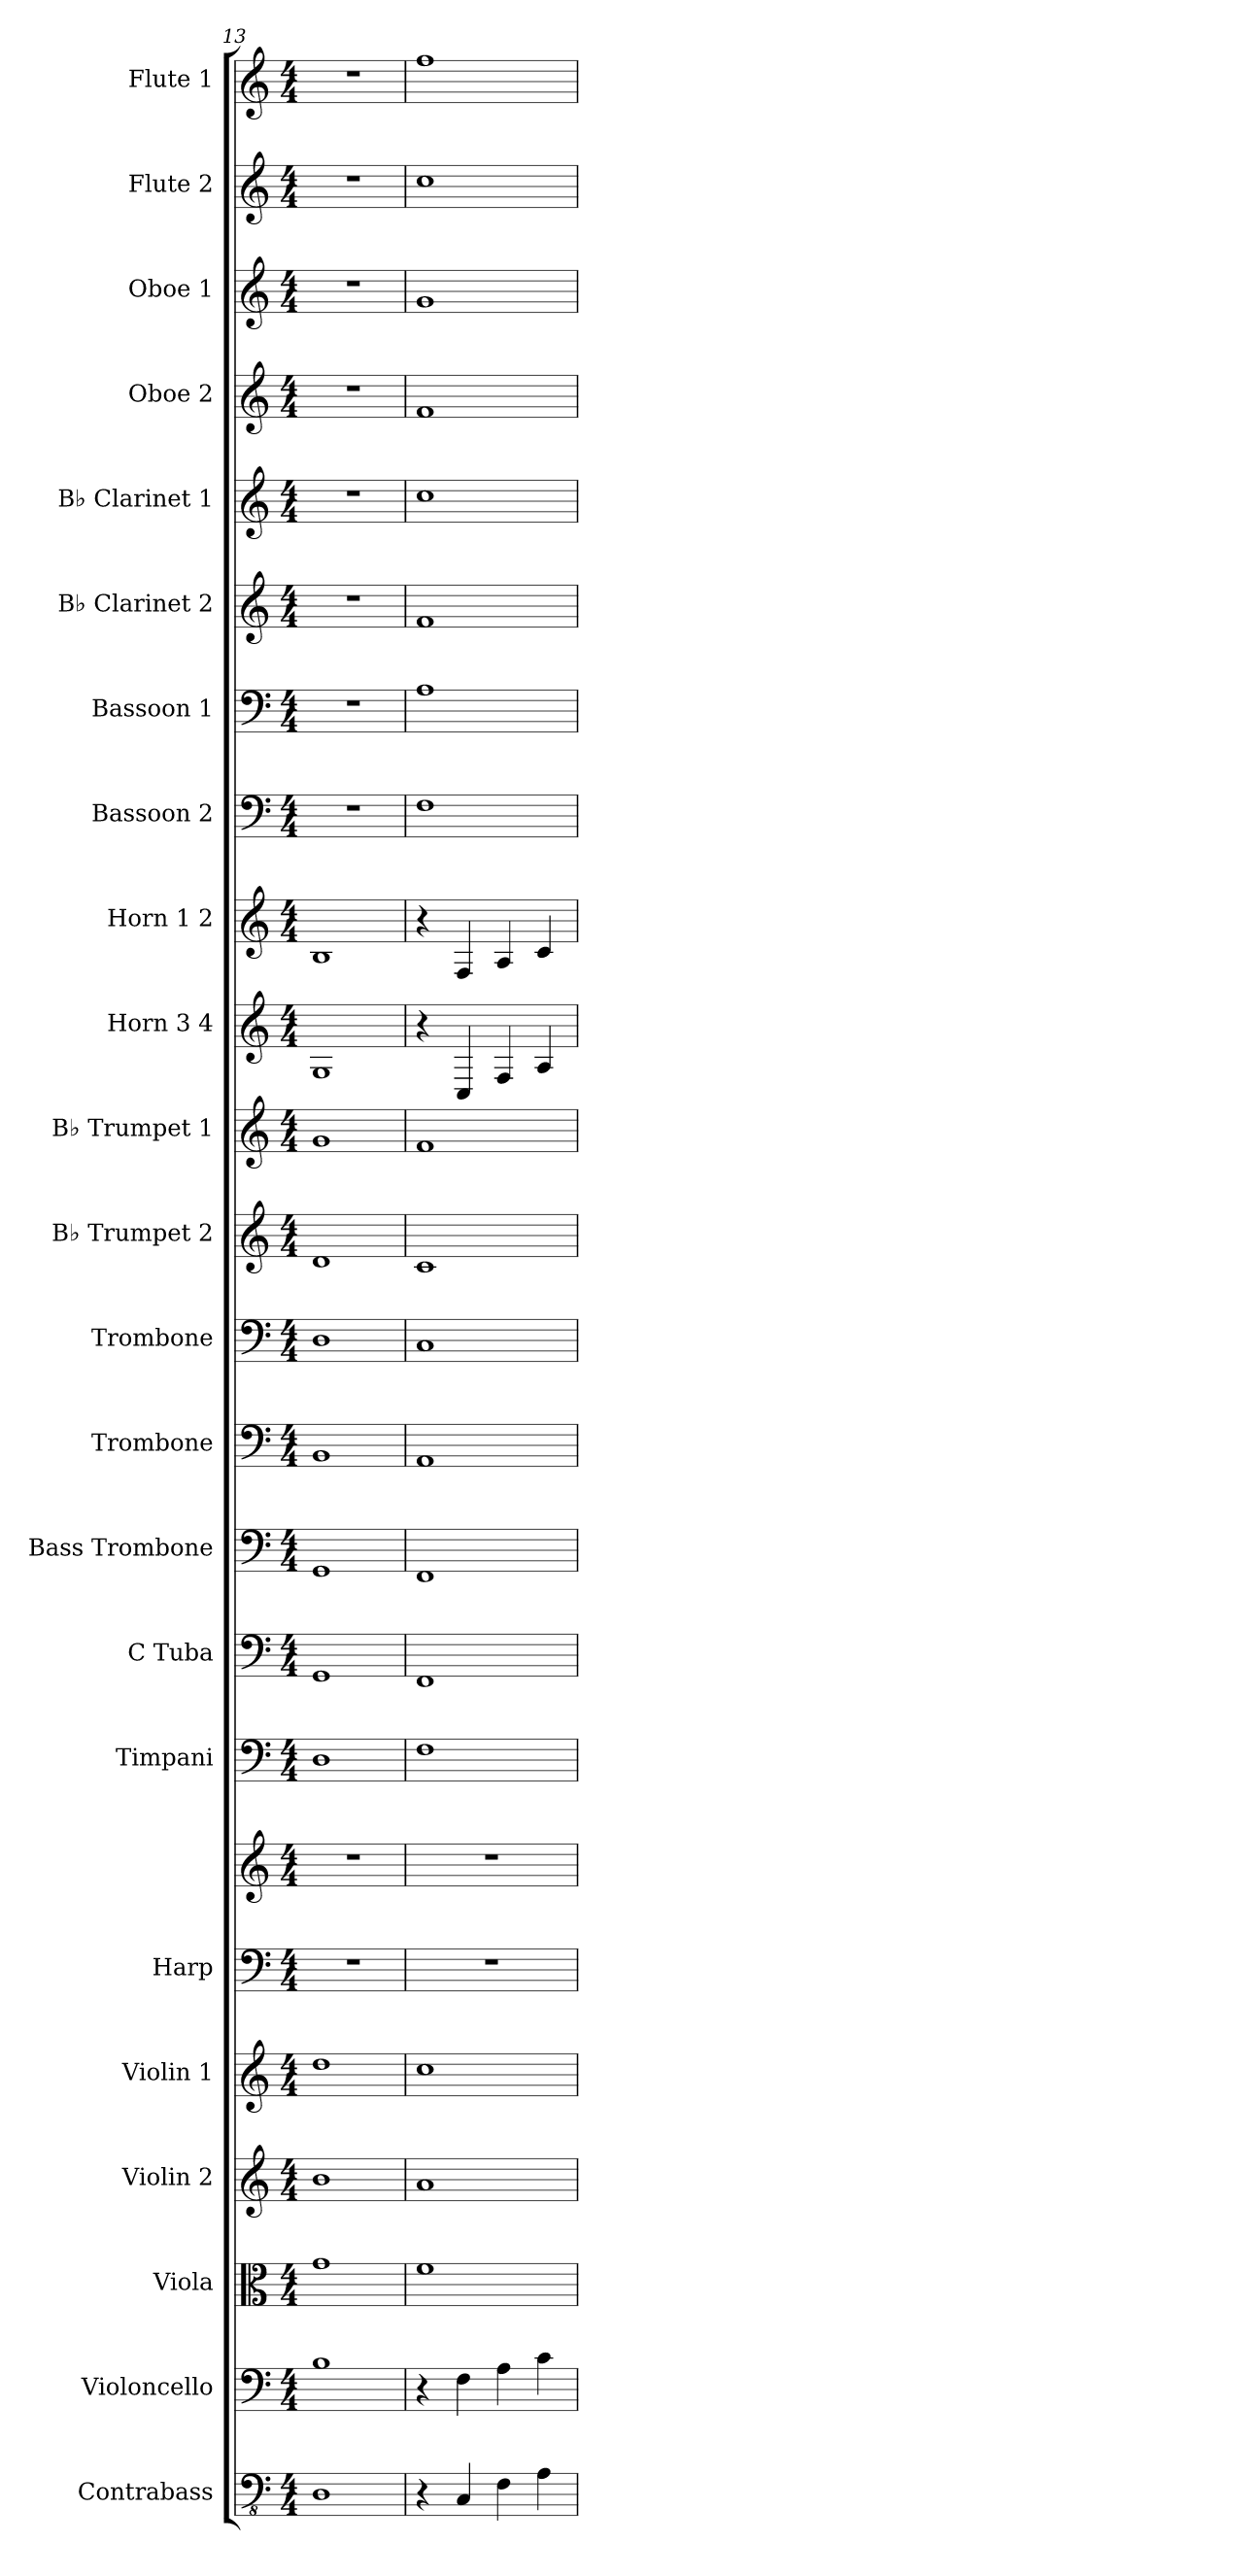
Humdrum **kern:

**kern	**kern	**kern	**kern	**kern	**kern	**kern	**kern	**kern	**kern	**kern	**kern	**kern	**kern	**kern	**kern	**kern	**kern	**kern	**kern	**kern	**kern	**kern	**kern
*part23	*part22	*part21	*part20	*part19	*part18	*part18	*part17	*part16	*part15	*part14	*part13	*part12	*part11	*part10	*part9	*part8	*part7	*part6	*part5	*part4	*part3	*part2	*part1
*staff24	*staff23	*staff22	*staff21	*staff20	*staff19	*staff18	*staff17	*staff16	*staff15	*staff14	*staff13	*staff12	*staff11	*staff10	*staff9	*staff8	*staff7	*staff6	*staff5	*staff4	*staff3	*staff2	*staff1
*I"Contrabass	*I"Violoncello	*I"Viola	*I"Violin 2	*I"Violin 1	*I"Harp	*	*I"Timpani	*I"C Tuba	*I"Bass Trombone	*I"Trombone	*I"Trombone	*I"B♭ Trumpet 2	*I"B♭ Trumpet 1	*I"Horn 3 4	*I"Horn 1 2	*I"Bassoon 2	*I"Bassoon 1	*I"B♭ Clarinet 2	*I"B♭ Clarinet 1	*I"Oboe 2	*I"Oboe 1	*I"Flute 2	*I"Flute 1
*I'Cbs.	*I'Vlc.	*I'Vla.	*I'Vln. 2	*I'Vln. 1	*I'Hrp.	*	*I'Timp.	*I'C Tu.	*I'B. Trb.	*I'Trb.	*I'Trb.	*I'B♭ Tpt. 2	*I'B♭ Tpt. 1	*I'Hn. 3 4	*I'Hn. 1 2	*I'Bsn. 2	*I'Bsn. 1	*I'B♭ Cl. 2	*I'B♭ Cl. 1	*I'Ob. 2	*I'Ob. 1	*I'Fl. 2	*I'Fl. 1
*clefFv4	*clefF4	*clefC3	*clefG2	*clefG2	*clefF4	*clefG2	*clefF4	*clefF4	*clefF4	*clefF4	*clefF4	*clefG2	*clefG2	*clefG2	*clefG2	*clefF4	*clefF4	*clefG2	*clefG2	*clefG2	*clefG2	*clefG2	*clefG2
*	*	*	*	*	*	*	*	*	*	*	*	*ITrd1c2	*ITrd1c2	*ITrd4c7	*ITrd4c7	*	*	*ITrd1c2	*ITrd1c2	*	*	*	*
*k[]	*k[]	*k[]	*k[]	*k[]	*k[]	*k[]	*k[]	*k[]	*k[]	*k[]	*k[]	*k[b-e-]	*k[b-e-]	*k[b-]	*k[b-]	*k[]	*k[]	*k[b-e-]	*k[b-e-]	*k[]	*k[]	*k[]	*k[]
*C:	*C:	*C:	*C:	*C:	*C:	*C:	*C:	*C:	*C:	*C:	*C:	*B-:	*B-:	*F:	*F:	*C:	*C:	*B-:	*B-:	*C:	*C:	*C:	*C:
*M4/4	*M4/4	*M4/4	*M4/4	*M4/4	*M4/4	*M4/4	*M4/4	*M4/4	*M4/4	*M4/4	*M4/4	*M4/4	*M4/4	*M4/4	*M4/4	*M4/4	*M4/4	*M4/4	*M4/4	*M4/4	*M4/4	*M4/4	*M4/4
=13	=13	=13	=13	=13	=13	=13	=13	=13	=13	=13	=13	=13	=13	=13	=13	=13	=13	=13	=13	=13	=13	=13	=13
1DD	1B	1g	1b	1dd	1r	1r	1D	1GG	1GG	1BB	1D	1c	1f	1C	1E	1r	1r	1r	1r	1r	1r	1r	1r
=14	=14	=14	=14	=14	=14	=14	=14	=14	=14	=14	=14	=14	=14	=14	=14	=14	=14	=14	=14	=14	=14	=14	=14
4r	4r	1f	1a	1cc	1r	1r	1F	1FF	1FF	1AA	1C	1B-	1e-	4r	4r	1F	1A	1e-	1b-	1f	1g	1cc	1ff
4CC/	4F\	.	.	.	.	.	.	.	.	.	.	.	.	4FF/	4BB-/	.	.	.	.	.	.	.	.
4FF\	4A\	.	.	.	.	.	.	.	.	.	.	.	.	4BB-/	4D/	.	.	.	.	.	.	.	.
4AA\	4c\	.	.	.	.	.	.	.	.	.	.	.	.	4D/	4F/	.	.	.	.	.	.	.	.
=	=	=	=	=	=	=	=	=	=	=	=	=	=	=	=	=	=	=	=	=	=	=	=
*-	*-	*-	*-	*-	*-	*-	*-	*-	*-	*-	*-	*-	*-	*-	*-	*-	*-	*-	*-	*-	*-	*-	*-
